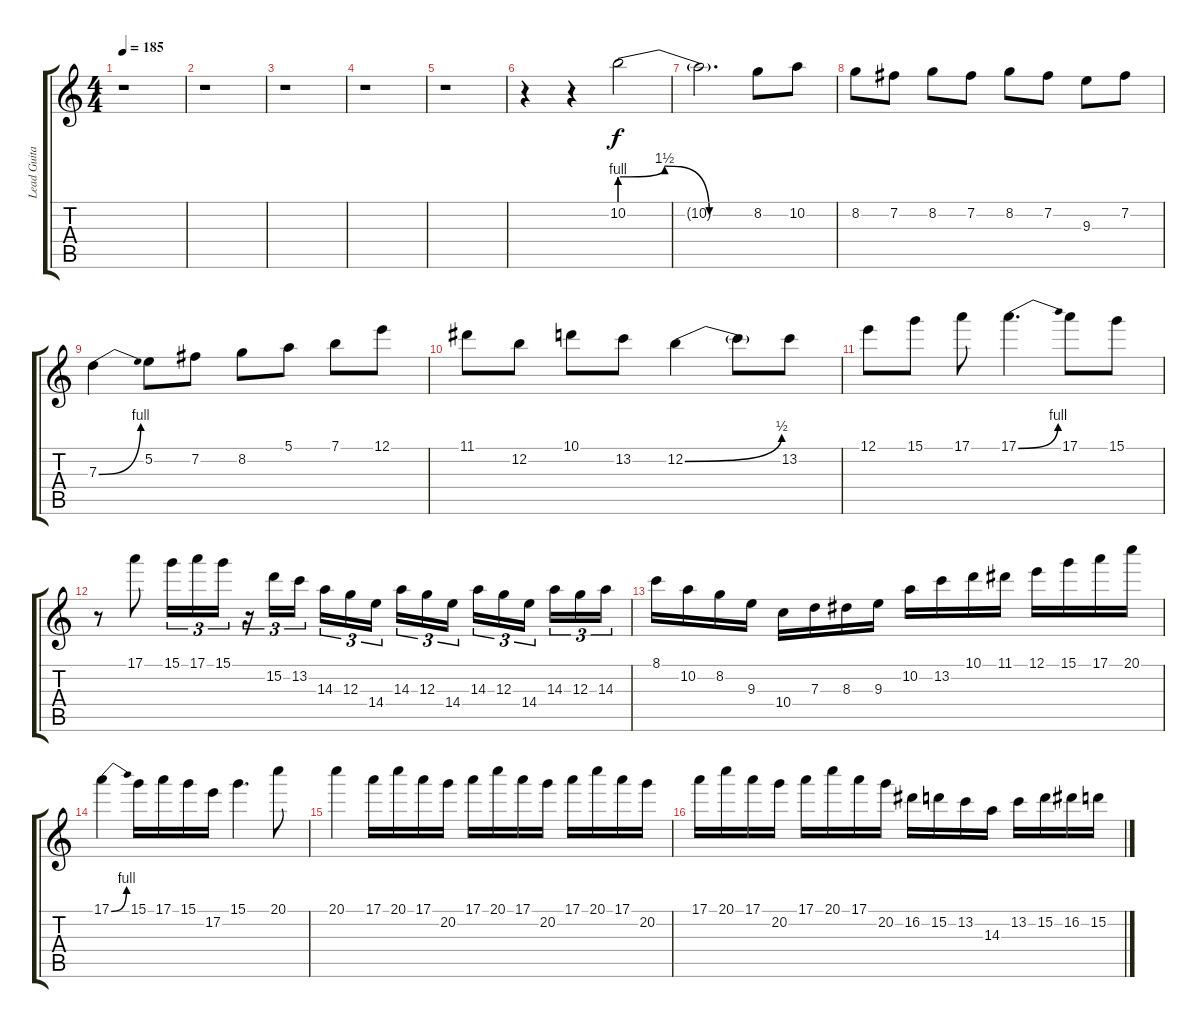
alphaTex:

\track ("Lead Guitar" "Lead Guita") {instrument overdrivenguitar}
\staff {score tabs}
\tuning (E4 B3 G3 D3 A2 E2) {hide}
\ts (4 4)
\tempo 185
\clef g2
\ks c
r.1{dy fff} |
r.1 |
r.1 |
r.1 |
r.1 |
r.4 r.4 10.2{be (custom 0 4 20 6 40 0 60 0)}.2{dy f volume 13} |
10.2{t}.2{d} 8.2.8 10.2.8 |
8.2.8 7.2.8 8.2.8 7.2.8 8.2.8 7.2.8 9.3.8 7.2.8 |
7.3{be (bend 0 0 60 4)}.4 5.2.8 7.2.8 8.2.8 5.1.8 7.1.8 12.1.8 |
11.1.8 12.2.8 10.1.8 13.2.8 12.2{be (bend 0 0 60 2)}.4 12.2{t}.8 13.2.8 |
12.1.8 15.1.8 17.1.8 17.1{be (bend 0 0 60 4)}.4{d} 17.1.8 15.1.8 |
r.8 17.1.8 15.1.16{tu (3 2)} 17.1.16{tu (3 2)} 15.1.16{tu (3 2)} r.16{tu (3 2)} 15.2.16{tu (3 2)} 13.2.16{tu (3 2)} 14.3.16{tu (3 2)} 12.3.16{tu (3 2)} 14.4.16{tu (3 2) beam splitsecondary} 14.3.16{tu (3 2)} 12.3.16{tu (3 2)} 14.4.16{tu (3 2)} 14.3.16{tu (3 2)} 12.3.16{tu (3 2)} 14.4.16{tu (3 2) beam splitsecondary} 14.3.16{tu (3 2)} 12.3.16{tu (3 2)} 14.3.16{tu (3 2)} |
8.1.16 10.2.16 8.2.16 9.3.16 10.4.16 7.3.16 8.3.16 9.3.16 10.2.16 13.2.16 10.1.16 11.1.16 12.1.16 15.1.16 17.1.16 20.1.16 |
17.1{be (bend 0 0 60 4)}.4 15.1.16 17.1.16 15.1.16 17.2.16 15.1.4{d} 20.1.8 |
20.1.4 17.1.16 20.1.16 17.1.16 20.2.16 17.1.16 20.1.16 17.1.16 20.2.16 17.1.16 20.1.16 17.1.16 20.2.16 |
17.1.16 20.1.16 17.1.16 20.2.16 17.1.16 20.1.16 17.1.16 20.2.16 16.2.16 15.2.16 13.2.16 14.3.16 13.2.16 15.2.16 16.2.16 15.2.16
